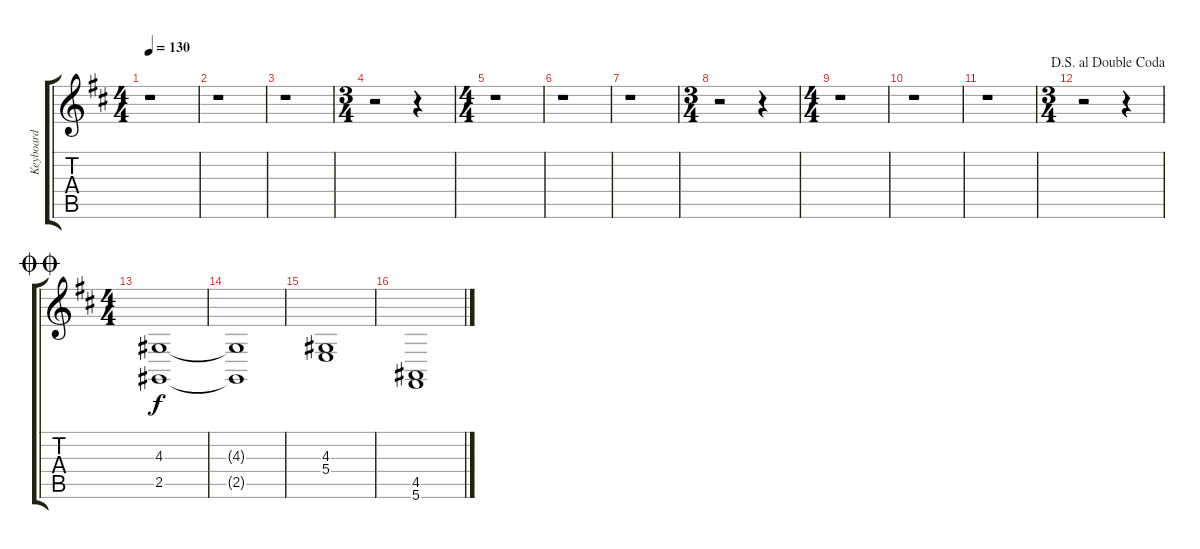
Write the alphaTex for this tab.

\track ("Keyboard" "Keyboard") {instrument stringensemble1}
\staff {score tabs}
\tuning (Db4 Ab3 E3 B2 Gb2 Db2) {hide}
\ts (4 4)
\tempo 130
\clef g2
\ks d
r.1{dy f} |
r.1 |
r.1 |
\ts (3 4)
r.2 r.4 |
\ts (4 4)
r.1 |
r.1 |
r.1 |
\ts (3 4)
r.2 r.4 |
\ts (4 4)
r.1 |
r.1 |
r.1 |
\ts (3 4)
\jump dalsegnoaldoublecoda
r.2 r.4 |
\ts (4 4)
\jump doublecoda
(4.3 2.5).1 |
(4.3{t} 2.5{t}).1 |
(4.3 5.4).1 |
(4.5 5.6).1
